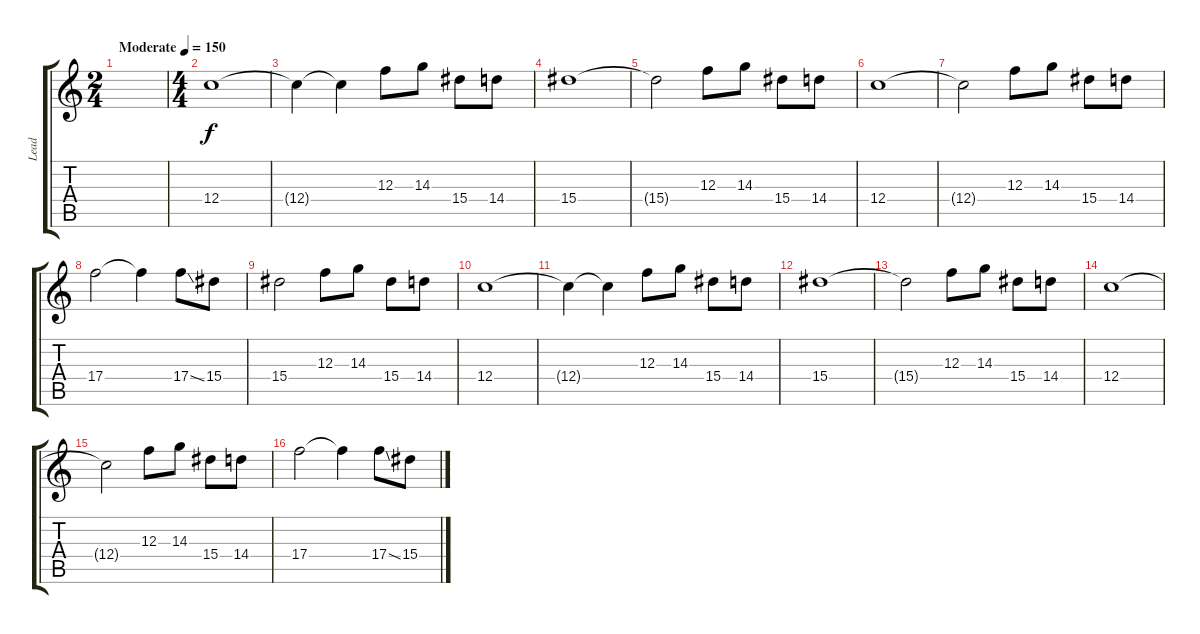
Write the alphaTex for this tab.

\track ("Lead" "Lead") {instrument overdrivenguitar}
\staff {score tabs}
\tuning (D4 A3 F3 C3 G2 C2) {hide}
\ts (2 4)
\tempo (150 "Moderate")
\clef g2
\ks c
|
\ts (4 4)
12.4.1 |
12.4{t}.4 12.4{t}.4 12.3.8 14.3.8 15.4.8 14.4.8 |
15.4.1 |
15.4{t}.2 12.3.8 14.3.8 15.4.8 14.4.8 |
12.4.1 |
12.4{t}.2 12.3.8 14.3.8 15.4.8 14.4.8 |
17.4.2 17.4{t}.4 17.4{ss}.8 15.4.8 |
15.4.2 12.3.8 14.3.8 15.4.8 14.4.8 |
12.4.1 |
12.4{t}.4 12.4{t}.4 12.3.8 14.3.8 15.4.8 14.4.8 |
15.4.1 |
15.4{t}.2 12.3.8 14.3.8 15.4.8 14.4.8 |
12.4.1 |
12.4{t}.2 12.3.8 14.3.8 15.4.8 14.4.8 |
17.4.2 17.4{t}.4 17.4{ss}.8 15.4.8
